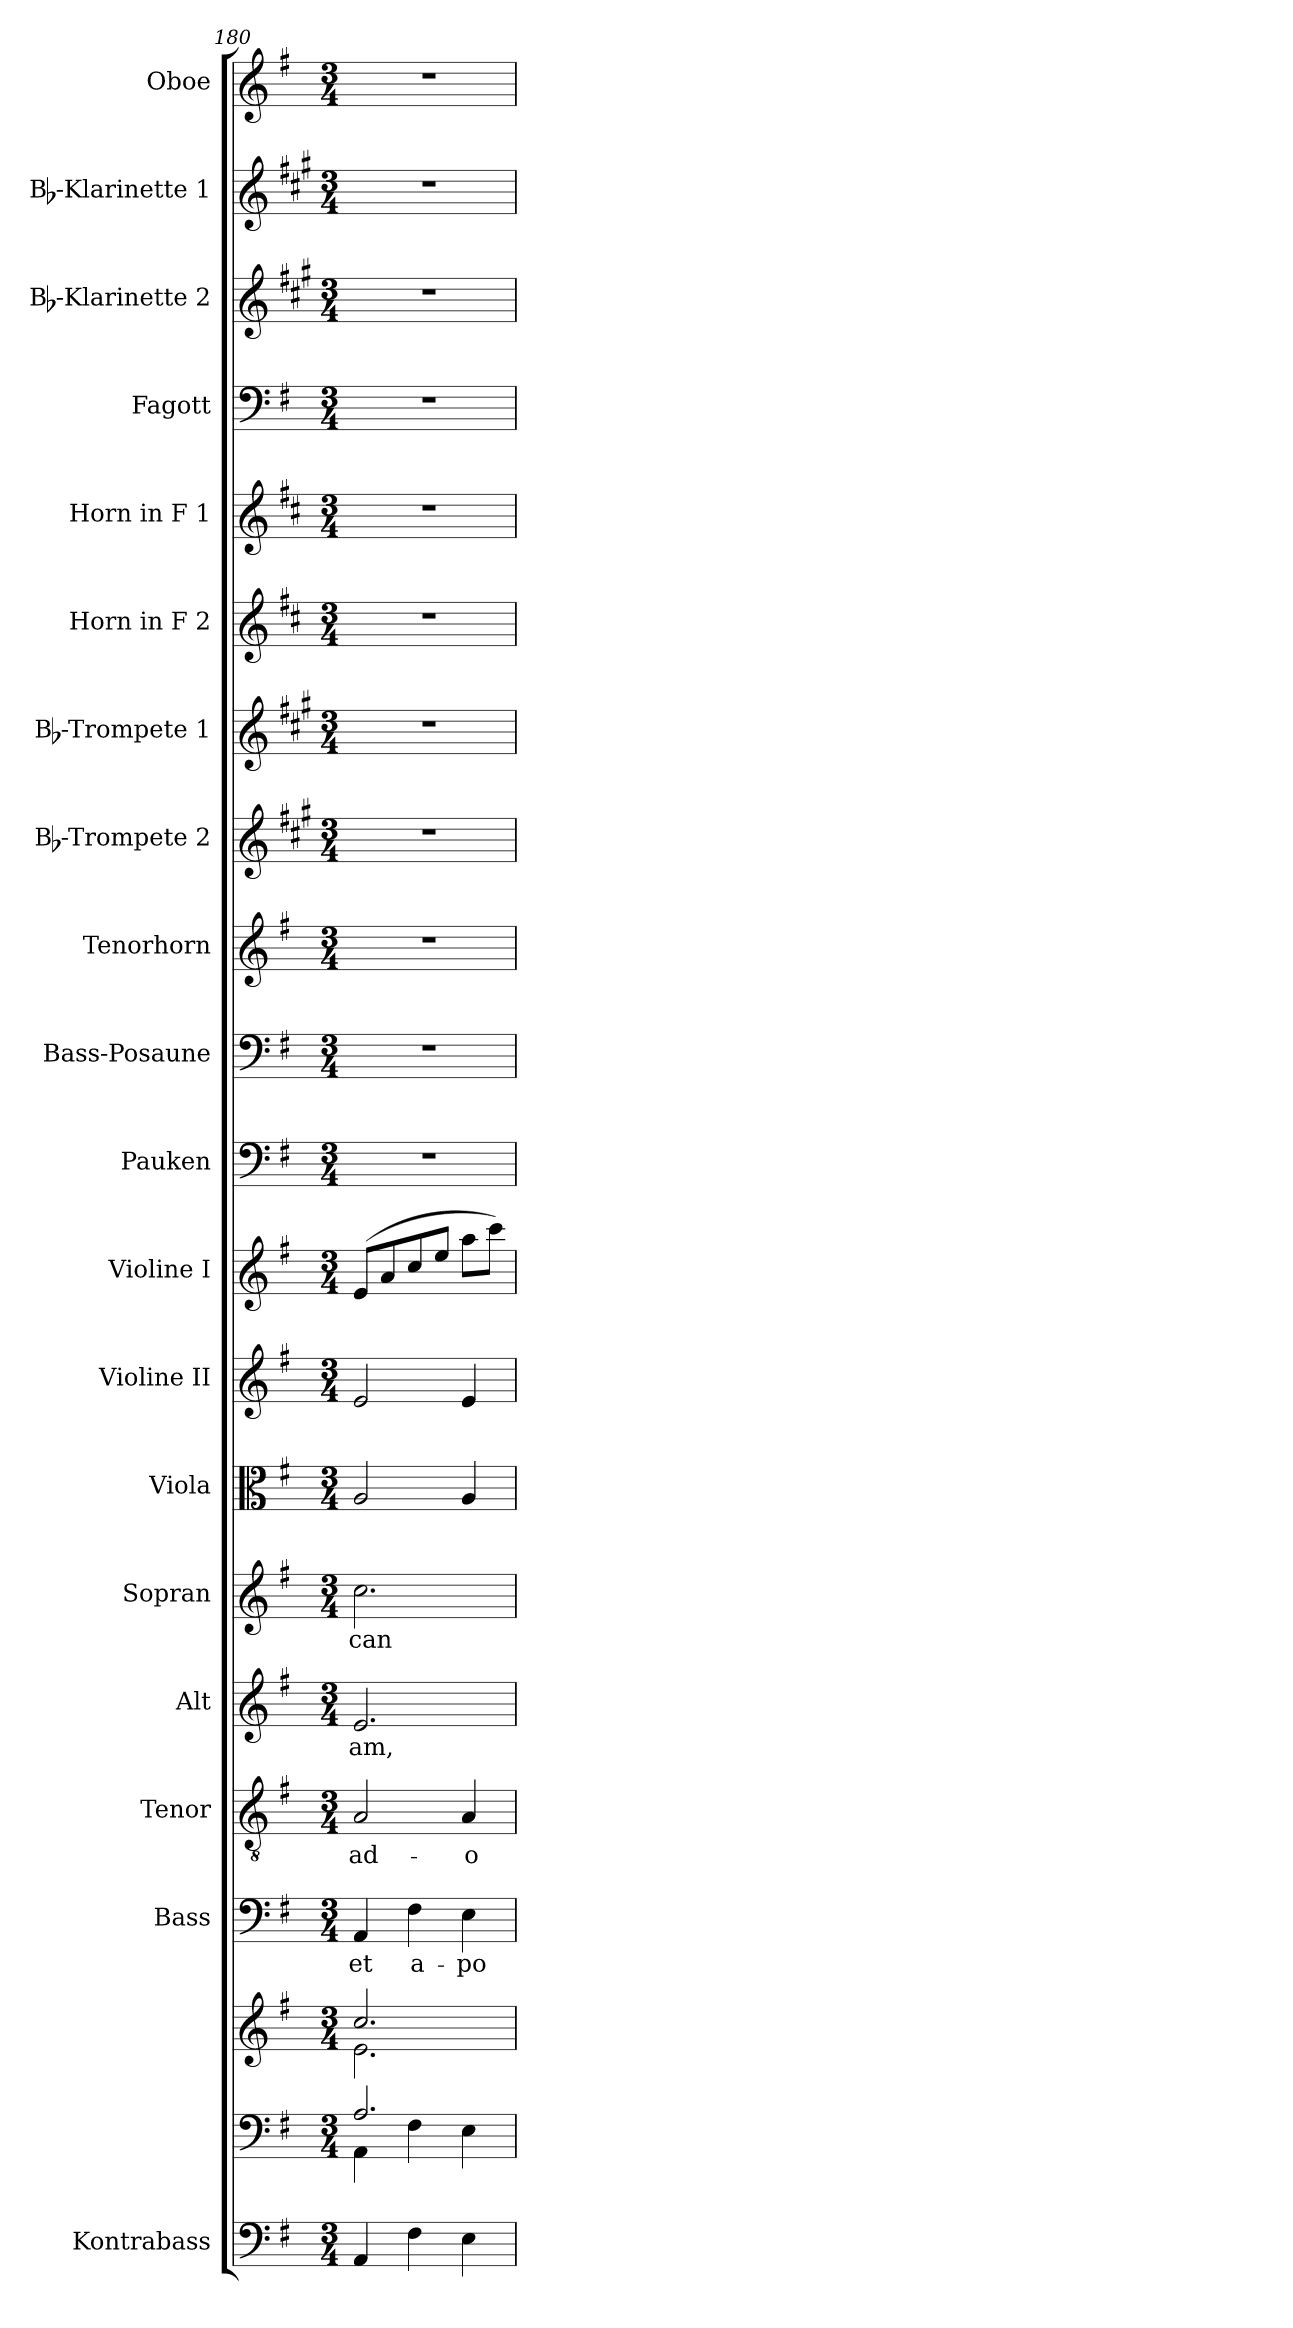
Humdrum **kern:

**kern	**kern	**kern	**kern	**text	**kern	**text	**kern	**text	**kern	**text	**kern	**kern	**kern	**kern	**kern	**kern	**kern	**kern	**kern	**kern	**kern	**kern	**kern	**kern
*part20	*part19	*part19	*part18	*part18	*part17	*part17	*part16	*part16	*part15	*part15	*part14	*part13	*part12	*part11	*part10	*part9	*part8	*part7	*part6	*part5	*part4	*part3	*part2	*part1
*staff21	*staff20	*staff19	*staff18	*staff18	*staff17	*staff17	*staff16	*staff16	*staff15	*staff15	*staff14	*staff13	*staff12	*staff11	*staff10	*staff9	*staff8	*staff7	*staff6	*staff5	*staff4	*staff3	*staff2	*staff1
*I"Kontrabass	*	*	*I"Bass	*	*I"Tenor	*	*I"Alt	*	*I"Sopran	*	*I"Viola	*I"Violine II	*I"Violine I	*I"Pauken	*I"Bass-Posaune	*I"Tenorhorn	*I"Bb-Trompete 2	*I"Bb-Trompete 1	*I"Horn in F 2	*I"Horn in F 1	*I"Fagott	*I"Bb-Klarinette 2	*I"Bb-Klarinette 1	*I"Oboe
*I'Kb.	*	*	*I'B.	*	*I'T.	*	*I'A.	*	*I'S.	*	*I'Vla.	*I'Vl. II	*I'Vl. I	*I'Pk.	*I'B. Pos.	*I'T. Hrn.	*I'Bb Trp. 2	*I'Bb Trp. 1	*	*	*I'Fg.	*I'Bb Kl. 2	*I'Bb Kl. 1	*I'Ob.
*clefF4	*clefF4	*clefG2	*clefF4	*	*clefGv2	*	*clefG2	*	*clefG2	*	*clefC3	*clefG2	*clefG2	*clefF4	*clefF4	*clefG2	*clefG2	*clefG2	*clefG2	*clefG2	*clefF4	*clefG2	*clefG2	*clefG2
*ITrd7c12	*	*	*	*	*	*	*	*	*	*	*	*	*	*	*	*ITrd8c14	*ITrd1c2	*ITrd1c2	*ITrd4c7	*ITrd4c7	*	*ITrd1c2	*ITrd1c2	*
*k[f#]	*k[f#]	*k[f#]	*k[f#]	*	*k[f#]	*	*k[f#]	*	*k[f#]	*	*k[f#]	*k[f#]	*k[f#]	*k[f#]	*k[f#]	*k[f#]	*k[f#]	*k[f#]	*k[f#]	*k[f#]	*k[f#]	*k[f#]	*k[f#]	*k[f#]
*G:	*G:	*G:	*G:	*	*G:	*	*G:	*	*G:	*	*G:	*G:	*G:	*G:	*G:	*G:	*G:	*G:	*G:	*G:	*G:	*G:	*G:	*G:
*M3/4	*M3/4	*M3/4	*M3/4	*	*M3/4	*	*M3/4	*	*M3/4	*	*M3/4	*M3/4	*M3/4	*M3/4	*M3/4	*M3/4	*M3/4	*M3/4	*M3/4	*M3/4	*M3/4	*M3/4	*M3/4	*M3/4
=180	=180	=180	=180	=180	=180	=180	=180	=180	=180	=180	=180	=180	=180	=180	=180	=180	=180	=180	=180	=180	=180	=180	=180	=180
*	*^	*^	*	*	*	*	*	*	*	*	*	*	*	*	*	*	*	*	*	*	*	*	*	*
!	!	!	!	!	!	!LO:LY:b	!	!LO:LY:b	!	!LO:LY:b	!	!LO:LY:b	!	!	!	!	!	!	!	!	!	!	!	!	!	!
4AAA/	2.A/	4AA\	2.cc/	2.e\	4AA/	et	2A/	ad-	2.e/	-am,	2.cc\	-can-	2A/	2e/	(>8e/L	2.r	2.r	2.r	2.r	2.r	2.r	2.r	2.r	2.r	2.r	2.r
.	.	.	.	.	.	.	.	.	.	.	.	.	.	.	8a/	.	.	.	.	.	.	.	.	.	.	.
!	!	!	!	!	!	!LO:LY:b	!	!	!	!	!	!	!	!	!	!	!	!	!	!	!	!	!	!	!	!
4FF#\	.	4F#\	.	.	4F#\	a-	.	.	.	.	.	.	.	.	8cc/	.	.	.	.	.	.	.	.	.	.	.
.	.	.	.	.	.	.	.	.	.	.	.	.	.	.	8ee/J	.	.	.	.	.	.	.	.	.	.	.
!	!	!	!	!	!	!LO:LY:b	!	!LO:LY:b	!	!	!	!	!	!	!	!	!	!	!	!	!	!	!	!	!	!
4EE\	.	4E\	.	.	4E\	-po-	4A/	-o-	.	.	.	.	4A/	4e/	8aa\L	.	.	.	.	.	.	.	.	.	.	.
.	.	.	.	.	.	.	.	.	.	.	.	.	.	.	8ccc\J)	.	.	.	.	.	.	.	.	.	.	.
*	*v	*v	*	*	*	*	*	*	*	*	*	*	*	*	*	*	*	*	*	*	*	*	*	*	*	*
*	*	*v	*v	*	*	*	*	*	*	*	*	*	*	*	*	*	*	*	*	*	*	*	*	*	*
=	=	=	=	=	=	=	=	=	=	=	=	=	=	=	=	=	=	=	=	=	=	=	=	=
*-	*-	*-	*-	*-	*-	*-	*-	*-	*-	*-	*-	*-	*-	*-	*-	*-	*-	*-	*-	*-	*-	*-	*-	*-
